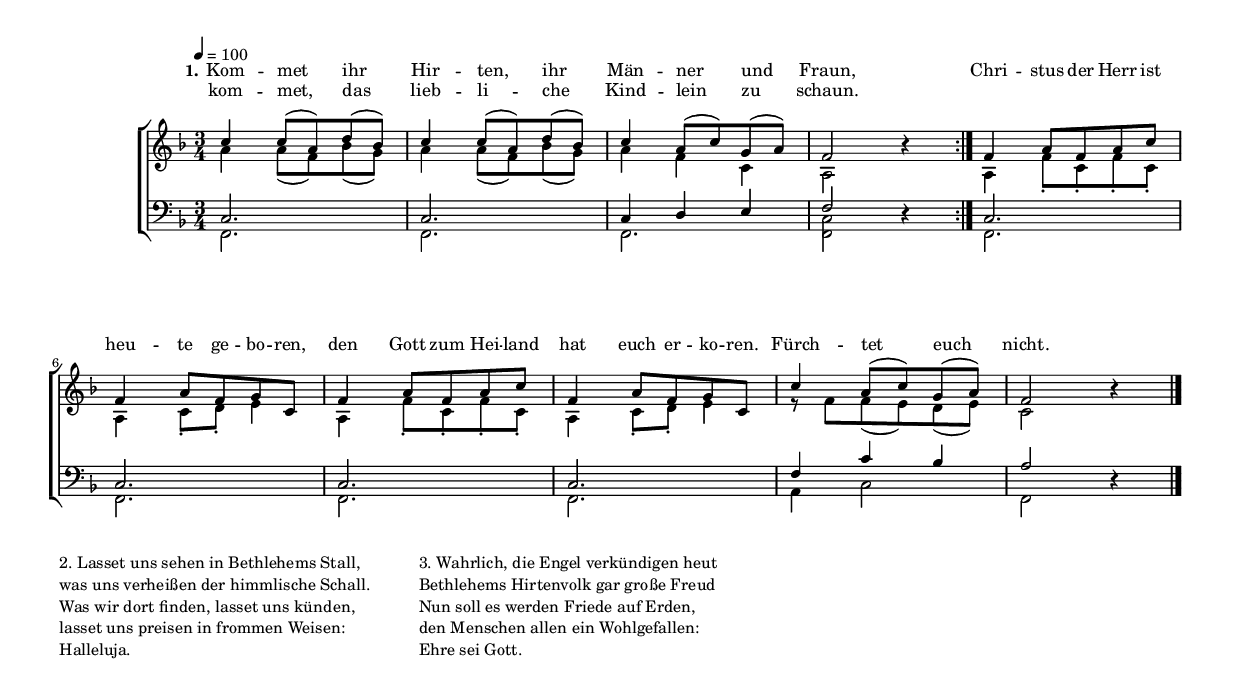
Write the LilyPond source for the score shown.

\version "2.24.3"
\include "global.ly"

\paper {
  system-system-spacing =
    #'((basic-distance . 24) 
       (minimum-distance . 16)
       (padding . 5)
       (stretchability . 60)) % defaults: 12, 8, 1, 60
}

KeyandTime = {
  \time 3/4
  %Tonart
  \key f \major
  \tempo 4 = 100
}

Melodie = \relative c'' {
  \voiceOne 
  \set Staff.midiInstrument = #"choir aahs"
  \repeat volta 2 {c4 c8( a) d( b) c4 c8( a) d( b) c4 a8( c) g( a) f2 b4\rest }
  f4 a8 f a c f,4 a8 f g c, f4 a8 f a c f,4 a8 f g c,
  \set Score.tempoHideNote = ##t
  \tempo 4 = 70
  c'4 a8( c) g( a) f2 b4\rest
  \bar "|."
}

Alt = \relative c' {
  \voiceTwo
  \repeat volta 2 {a'4 a8( f) b( g) a4 a8( f) b( g) a4 f c a2 s4 }
  a4 f'8-. c-. f-. c-. a4 c8-. d-. e4 a, f'8-. c-. f-. c-. a4 c8-. d-. e4
  \tempo 4 = 70
  r8 f f( e) d( e) c2
}

BassEins = \relative c {
  \voiceThree
  \repeat volta 2 { c2. c c4 d e f2 d4\rest}
  c2. c c c
  \tempo 4 = 70
  f4 c' b a2 d,4\rest
  \bar "|." 
}

BassZwei = \relative c {
  \voiceFour
  \repeat volta 2 { f,2. f f <f c'>2 s4 }
  f2. f f f
  \tempo 4 = 70
  a4 c2 f,2 s4
}

%TODO Rollenverteilung
ersteStrophe = \lyricmode {
  \set stanza = "1."
  Kom -- met ihr Hir -- ten, ihr Män -- ner und Fraun,
  Chri -- stus der Herr ist heu -- te ge -- bo -- ren,
  den Gott zum Hei -- land hat euch er -- ko -- ren.
  Fürch -- tet__ euch nicht.
}

ersteStropheWiederholung = \lyricmode {
  kom -- met, das lieb -- li -- che Kind -- lein zu schaun.
}

zweiteStrophe = "2. Lasset uns sehen in Bethlehems Stall,

was uns verheißen der himmlische Schall.

Was wir dort finden, lasset uns künden,

lasset uns preisen in frommen Weisen:

Halleluja."


dritteStrophe = "3. Wahrlich, die Engel verkündigen heut

Bethlehems Hirtenvolk gar große Freud

Nun soll es werden Friede auf Erden,

den Menschen allen ein Wohlgefallen:

Ehre sei Gott."

\bookpart {
  \score {

    \new ChoirStaff <<
      \new Staff = "firstStaff"
      <<
        \new Voice = "Melodie" {
          \KeyandTime
          \Melodie
        }
        \new Lyrics = "Text" \with { alignAboveContext = "firstStaff" } {
          \lyricsto "Melodie" { \ersteStrophe }
        }
        \new Lyrics \with { alignBelowContext = "Text"} {
          \lyricsto "Melodie" { \ersteStropheWiederholung }
        }
        \new Voice = "Alt" {
          \Alt
        }
      >>
      \new Staff = "secondStaff"
      <<
        \clef "bass"
        \new Voice = "BassEins" {
          \KeyandTime
          \BassEins
        }
        \new Voice = "BassZwei" {
          \BassZwei
        }
      >>
    >>
    \layout{}
    \midi {}
  }
  \markup { 
    \vspace #2
      \wordwrap-string \zweiteStrophe
      \hspace #6
      \wordwrap-string \dritteStrophe
  }
}  